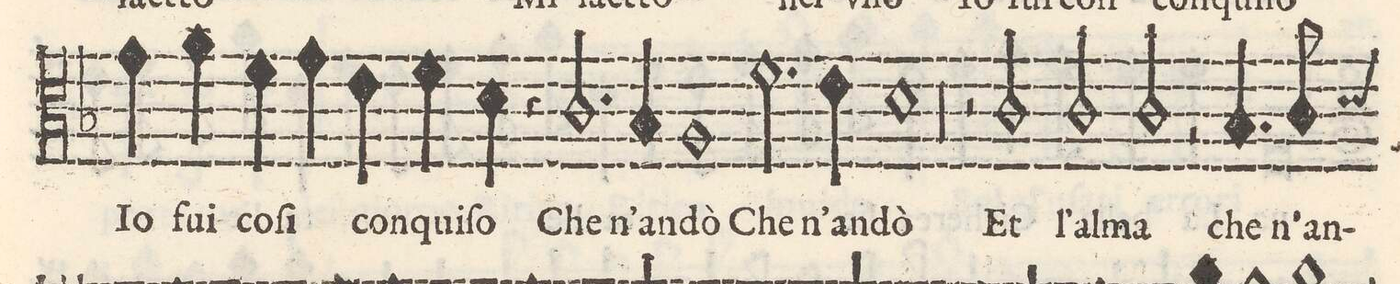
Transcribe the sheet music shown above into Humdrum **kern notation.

**kern	**text
*I"QVINTO	*
*clefC3	*
*k[b-]	*
*met(C)	*
*M2/1	*
4g\	Io
4a\	fui
4f\	co-
4g\	-ſi
4e\	con-
4f\	-qui-
4d\	-ſo
4r	.
=19-	=19-
2.c/	Che
4B-/	n'an-
1A	-dò
=20-	=20-
2.f\	Che
4e\	n'an-
1d	-dò
=21-	=21-
00r	.
=22-	=22-
=23-	=23-
2r	.
2c/	Et
2c/	l'al-
2c/	-ma
=24-	=24-
2r	.
4.B-/	che
8c/	n'an-
*custos:d	*
*-	*-
